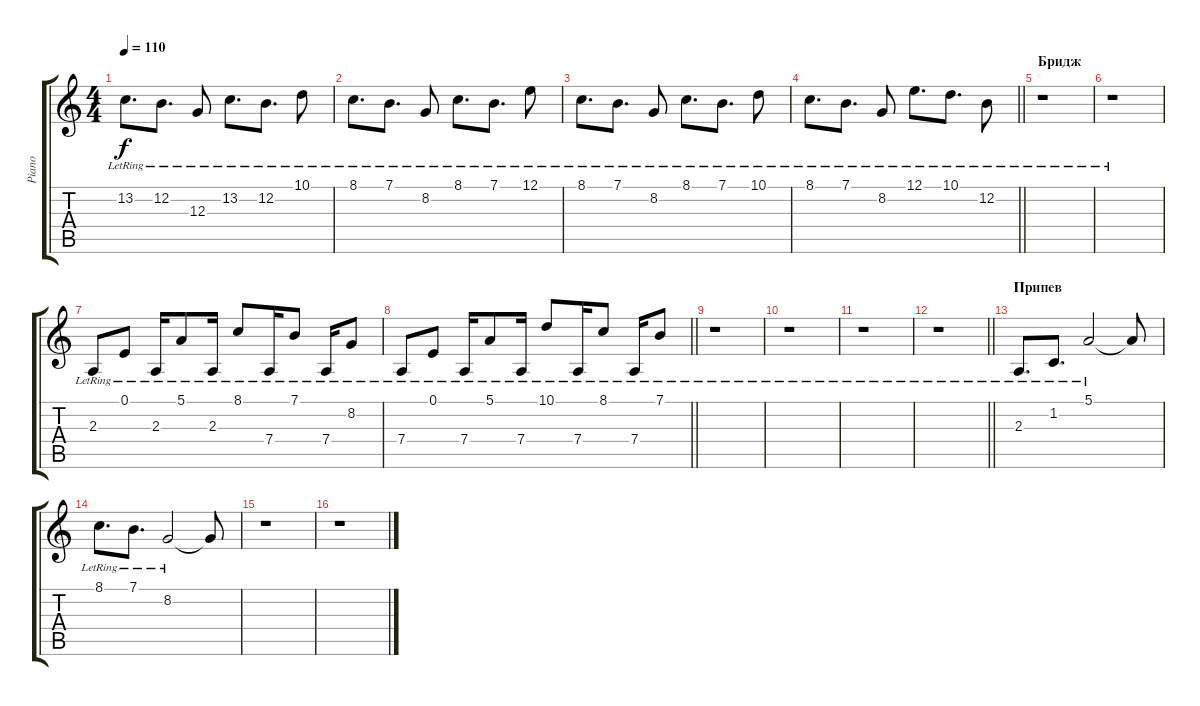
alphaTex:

\track ("Piano" "Piano") {instrument brightacousticpiano}
\staff {score tabs}
\tuning (E4 B3 G3 D3 A2 E2) {hide}
\ts (4 4)
\tempo 110
\clef g2
\ks c
13.2{lr}.8{d dy f} 12.2{lr}.8{d} 12.3{lr}.8 13.2{lr}.8{d} 12.2{lr}.8{d} 10.1{lr}.8 |
8.1{lr}.8{d} 7.1{lr}.8{d} 8.2{lr}.8 8.1{lr}.8{d} 7.1{lr}.8{d} 12.1{lr}.8 |
8.1{lr}.8{d} 7.1{lr}.8{d} 8.2{lr}.8 8.1{lr}.8{d} 7.1{lr}.8{d} 10.1{lr}.8 |
\barLineRight lightlight
8.1{lr}.8{d} 7.1{lr}.8{d} 8.2{lr}.8 12.1{lr}.8{d} 10.1{lr}.8{d} 12.2{lr}.8 |
\section ("" "Бридж")
r.1 |
r.1 |
2.3{lr}.8 0.1{lr}.8 2.3{lr}.16 5.1{lr}.8 2.3{lr}.16 8.1{lr}.8 7.4{lr}.16 7.1{lr}.8 7.4{lr}.16 8.2{lr}.8 |
\barLineRight lightlight
7.4{lr}.8 0.1{lr}.8 7.4{lr}.16 5.1{lr}.8 7.4{lr}.16 10.1{lr}.8 7.4{lr}.16 8.1{lr}.8 7.4{lr}.16 7.1{lr}.8 |
r.1 |
r.1 |
r.1 |
\barLineRight lightlight
r.1 |
\section ("" "Припев")
2.3{lr}.8{d} 1.2{lr}.8{d} 5.1{lr}.2 5.1{t}.8 |
8.1{lr}.8{d} 7.1{lr}.8{d} 8.2{lr}.2 8.2{t}.8 |
r.1 |
r.1
